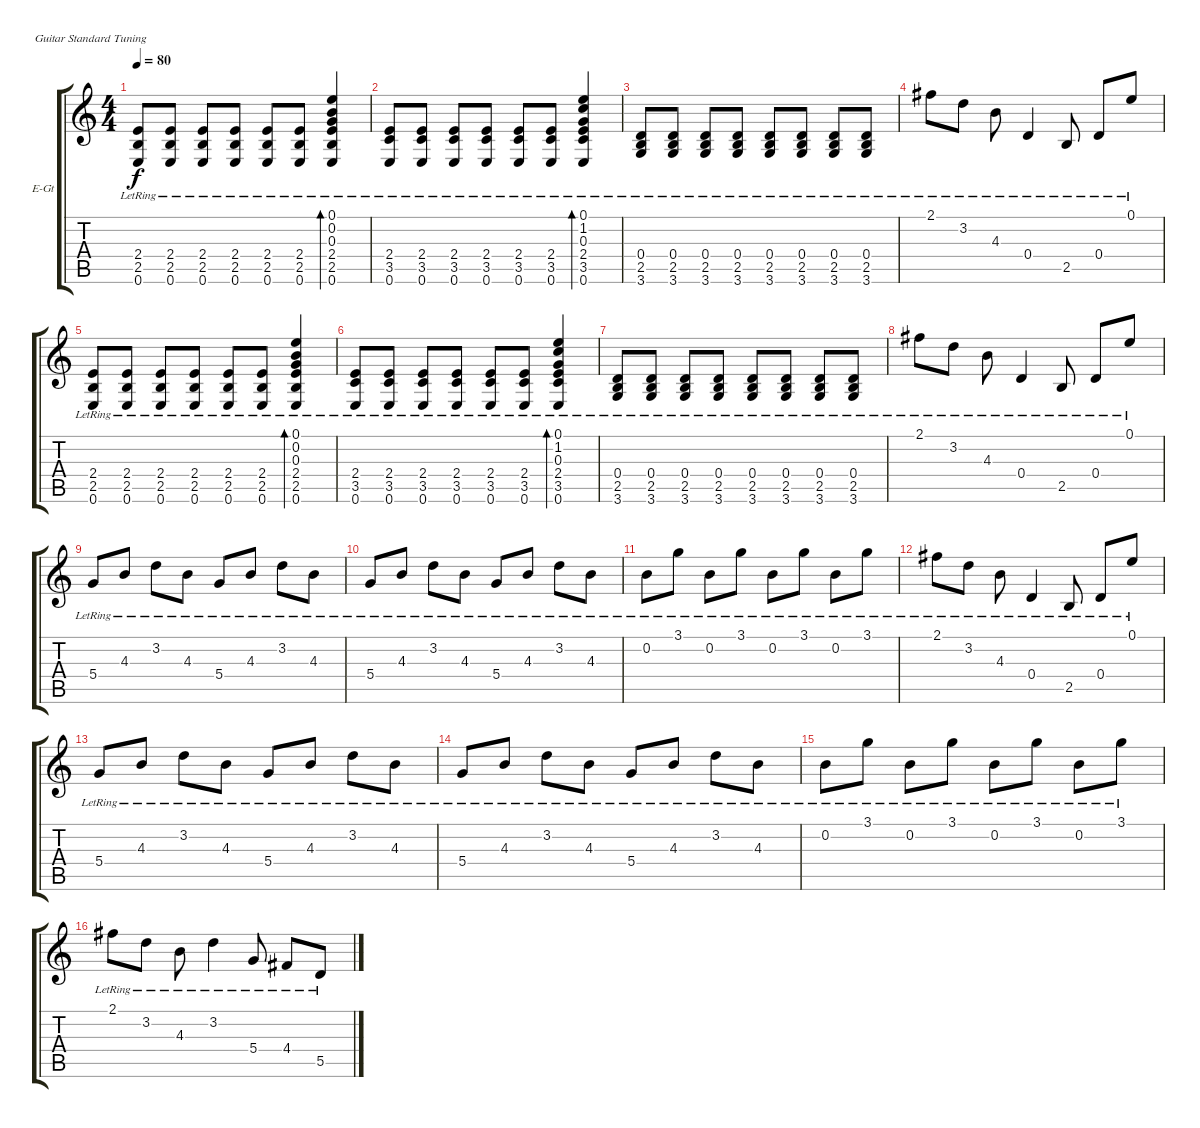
\bracketExtendMode groupsimilarinstruments
\firstSystemTrackNameOrientation horizontal
\otherSystemsTrackNameOrientation horizontal
\track ("Guitar1" "E-Gt") {instrument electricguitarclean}
\staff {score tabs}
\tuning (E4 B3 G3 D3 A2 E2)
\ts (4 4)
\tempo 80
\clef g2
\ks c
(2.4{lr} 2.5{lr} 0.6{lr}).8{dy f} (2.4{lr} 2.5{lr} 0.6{lr}).8 (2.4{lr} 2.5{lr} 0.6{lr}).8 (2.4{lr} 2.5{lr} 0.6{lr}).8 (2.4{lr} 2.5{lr} 0.6{lr}).8 (2.4{lr} 2.5{lr} 0.6{lr}).8 (0.1{lr} 0.2{lr} 0.3{lr} 2.4{lr} 2.5{lr} 0.6{lr}).4{bd 60} |
(2.4{lr} 3.5{lr} 0.6{lr}).8 (2.4{lr} 3.5{lr} 0.6{lr}).8 (2.4{lr} 3.5{lr} 0.6{lr}).8 (2.4{lr} 3.5{lr} 0.6{lr}).8 (2.4{lr} 3.5{lr} 0.6{lr}).8 (2.4{lr} 3.5{lr} 0.6{lr}).8 (0.1{lr} 1.2{lr} 0.3{lr} 2.4{lr} 3.5{lr} 0.6{lr}).4{bd 60} |
(0.4{lr} 2.5{lr} 3.6{lr}).8 (0.4{lr} 2.5{lr} 3.6{lr}).8 (0.4{lr} 2.5{lr} 3.6{lr}).8 (0.4{lr} 2.5{lr} 3.6{lr}).8 (0.4{lr} 2.5{lr} 3.6{lr}).8 (0.4{lr} 2.5{lr} 3.6{lr}).8 (0.4{lr} 2.5{lr} 3.6{lr}).8 (0.4{lr} 2.5{lr} 3.6{lr}).8 |
2.1{lr}.8 3.2{lr}.8 4.3{lr}.8 0.4{lr}.4 2.5{lr}.8 0.4{lr}.8 0.1{lr}.8 |
(2.4{lr} 2.5{lr} 0.6{lr}).8 (2.4{lr} 2.5{lr} 0.6{lr}).8 (2.4{lr} 2.5{lr} 0.6{lr}).8 (2.4{lr} 2.5{lr} 0.6{lr}).8 (2.4{lr} 2.5{lr} 0.6{lr}).8 (2.4{lr} 2.5{lr} 0.6{lr}).8 (0.1{lr} 0.2{lr} 0.3{lr} 2.4{lr} 2.5{lr} 0.6{lr}).4{bd 60} |
(2.4{lr} 3.5{lr} 0.6{lr}).8 (2.4{lr} 3.5{lr} 0.6{lr}).8 (2.4{lr} 3.5{lr} 0.6{lr}).8 (2.4{lr} 3.5{lr} 0.6{lr}).8 (2.4{lr} 3.5{lr} 0.6{lr}).8 (2.4{lr} 3.5{lr} 0.6{lr}).8 (0.1{lr} 1.2{lr} 0.3{lr} 2.4{lr} 3.5{lr} 0.6{lr}).4{bd 60} |
(0.4{lr} 2.5{lr} 3.6{lr}).8 (0.4{lr} 2.5{lr} 3.6{lr}).8 (0.4{lr} 2.5{lr} 3.6{lr}).8 (0.4{lr} 2.5{lr} 3.6{lr}).8 (0.4{lr} 2.5{lr} 3.6{lr}).8 (0.4{lr} 2.5{lr} 3.6{lr}).8 (0.4{lr} 2.5{lr} 3.6{lr}).8 (0.4{lr} 2.5{lr} 3.6{lr}).8 |
2.1{lr}.8 3.2{lr}.8 4.3{lr}.8 0.4{lr}.4 2.5{lr}.8 0.4{lr}.8 0.1{lr}.8 |
5.4{lr}.8 4.3{lr}.8 3.2{lr}.8 4.3{lr}.8 5.4{lr}.8 4.3{lr}.8 3.2{lr}.8 4.3{lr}.8 |
5.4{lr}.8 4.3{lr}.8 3.2{lr}.8 4.3{lr}.8 5.4{lr}.8 4.3{lr}.8 3.2{lr}.8 4.3{lr}.8 |
0.2{lr}.8 3.1{lr}.8 0.2{lr}.8 3.1{lr}.8 0.2{lr}.8 3.1{lr}.8 0.2{lr}.8 3.1{lr}.8 |
2.1{lr}.8 3.2{lr}.8 4.3{lr}.8 0.4{lr}.4 2.5{lr}.8 0.4{lr}.8 0.1{lr}.8 |
5.4{lr}.8 4.3{lr}.8 3.2{lr}.8 4.3{lr}.8 5.4{lr}.8 4.3{lr}.8 3.2{lr}.8 4.3{lr}.8 |
5.4{lr}.8 4.3{lr}.8 3.2{lr}.8 4.3{lr}.8 5.4{lr}.8 4.3{lr}.8 3.2{lr}.8 4.3{lr}.8 |
0.2{lr}.8 3.1{lr}.8 0.2{lr}.8 3.1{lr}.8 0.2{lr}.8 3.1{lr}.8 0.2{lr}.8 3.1{lr}.8 |
2.1{lr}.8 3.2{lr}.8 4.3{lr}.8 3.2{lr}.4 5.4{lr}.8 4.4{lr}.8 5.5{lr}.8
